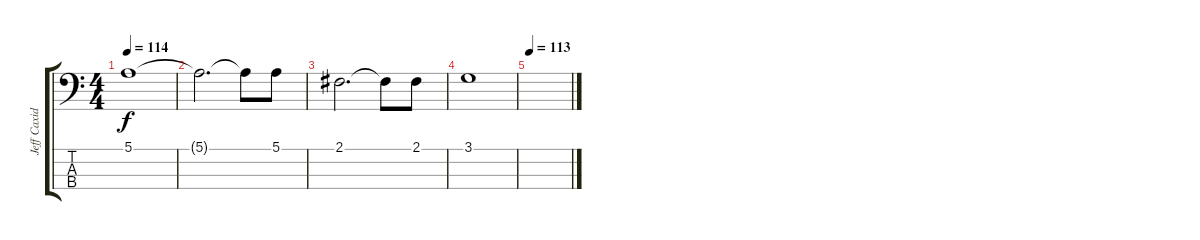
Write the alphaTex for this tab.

\track ("Jeff Caxide" "Jeff Caxid") {instrument electricbassfinger}
\staff {score tabs}
\tuning (E2 B1 Gb1 B0) {hide}
\ts (4 4)
\tempo 114
\clef f4
\ks c
5.1.1{dy f} |
5.1{t}.2{d} 5.1{t}.8 5.1.8 |
2.1.2{d} 2.1{t}.8 2.1.8 |
3.1.1 |
\tempo 113
